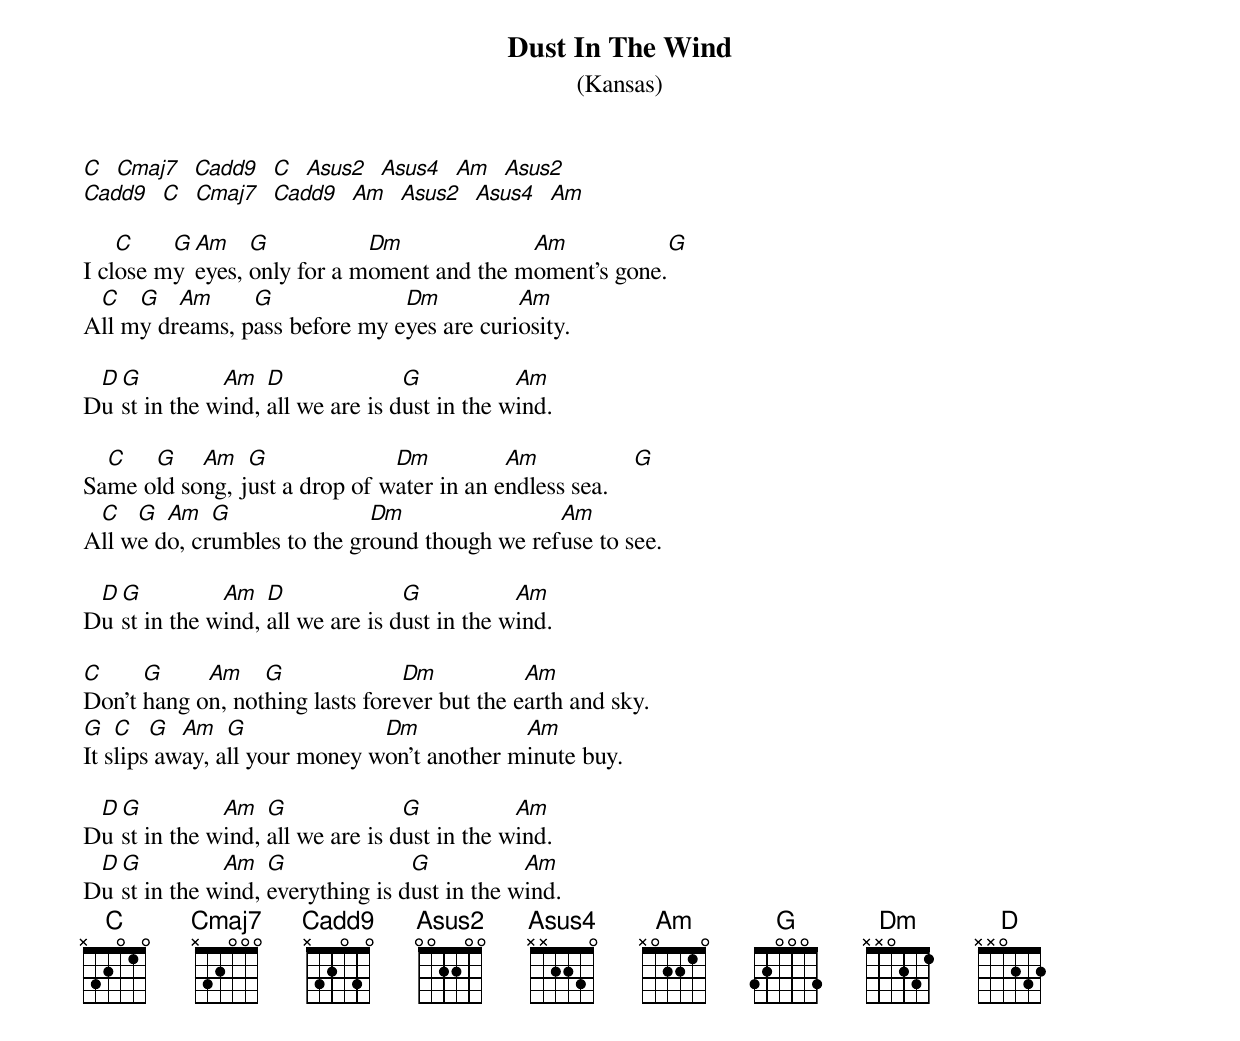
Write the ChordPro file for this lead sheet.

{t:Dust In The Wind}
{st:(Kansas)}

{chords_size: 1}
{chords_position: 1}
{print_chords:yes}
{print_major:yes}
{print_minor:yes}
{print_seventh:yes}
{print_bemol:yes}
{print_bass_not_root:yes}
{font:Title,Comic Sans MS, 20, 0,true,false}
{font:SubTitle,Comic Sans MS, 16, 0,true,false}
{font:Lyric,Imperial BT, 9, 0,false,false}
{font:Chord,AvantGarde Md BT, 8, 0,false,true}
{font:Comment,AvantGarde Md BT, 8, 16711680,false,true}
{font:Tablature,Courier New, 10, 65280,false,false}
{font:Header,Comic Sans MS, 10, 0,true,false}
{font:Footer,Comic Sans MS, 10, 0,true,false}
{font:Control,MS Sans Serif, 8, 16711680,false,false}
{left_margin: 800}
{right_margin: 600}
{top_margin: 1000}
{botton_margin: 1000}
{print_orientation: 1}




[C]  [Cmaj7]  [Cadd9]  [C]  [Asus2]  [Asus4]  [Am]  [Asus2]
[Cadd9]  [C]  [Cmaj7]  [Cadd9]  [Am]  [Asus2]  [Asus4]  [Am]

I cl[C]ose m[G]y [Am]eyes, [G]only for a m[Dm]oment and the m[Am]oment's gone.[G]
A[C]ll m[G]y dr[Am]eams, p[G]ass before my e[Dm]yes are curi[Am]osity.

D[D]u[G]st in the w[Am]ind, [D]all we are is d[G]ust in the w[Am]ind.

Sa[C]me o[G]ld so[Am]ng, j[G]ust a drop of w[Dm]ater in an e[Am]ndless sea.    [G]
A[C]ll w[G]e d[Am]o, cr[G]umbles to the gr[Dm]ound though we ref[Am]use to see.

D[D]u[G]st in the w[Am]ind, [D]all we are is d[G]ust in the w[Am]ind.

[C]Don't [G]hang o[Am]n, not[G]hing lasts fore[Dm]ver but the e[Am]arth and sky.
[G]It s[C]lips[G] aw[Am]ay, a[G]ll your money w[Dm]on't another m[Am]inute buy.

D[D]u[G]st in the w[Am]ind, [G]all we are is d[G]ust in the w[Am]ind.
D[D]u[G]st in the w[Am]ind, [G]everything is d[G]ust in the w[Am]ind.
